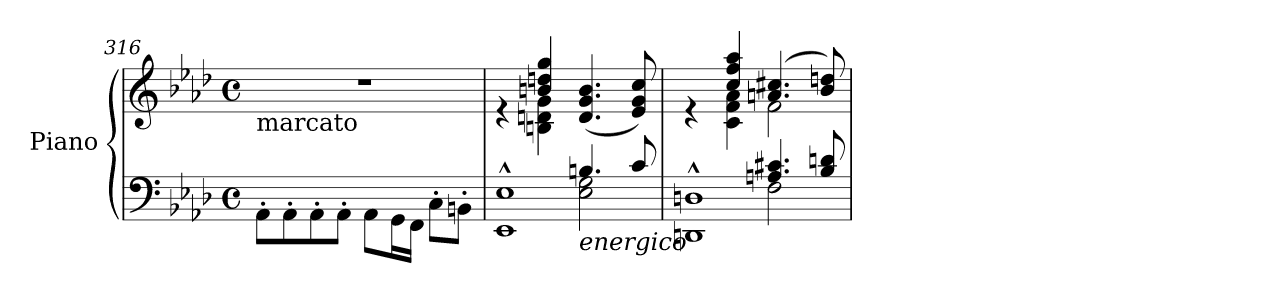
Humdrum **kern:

**kern	**kern
*part1	*part1
*staff2	*staff1
*I"Piano	*
*I'Pno	*
*clefF4	*clefG2
*k[b-e-a-d-]	*k[b-e-a-d-]
*M4/4	*M4/4
*met(c)	*met(c)
=316	=316
!	!LO:TX:b:t=marcato
8AA-'\L	1r
8AA-'\	.
8AA-'\	.
8AA-'\J	.
8AA-\L	.
16GG\L	.
16FF\JJ	.
8C'\L	.
8BBn'\J	.
!!LO:LB:g=z
=317	=317
*^	*^
*	*^	*	*
1EE-^^ 1E-^^	2ryy	2ryy	4re	4ryy
.	.	.	4bn/ 4ddn/ 4gg/	4Bn\ 4dn\ 4g\
!	!LO:TX:b:i:t=energico	!	!	!
.	2E-\ 2G\	4.Bn/	(4.d/ 4.g/ 4.b/	2ryy
.	.	8c/	8e-/ 8g/ 8cc/)	.
=318	=318	=318	=318	=318
1DDn^^ 1Dn^^	2ryy	2ryy	4re	4ryy
.	.	.	4cc/ 4ff/ 4aa-/	4c\ 4f\ 4a-\
.	2F\	4.An/ 4.c#X/	(4.an/ 4.cc#X/	2f\
.	.	8B-/ 8dn/	8b-/ 8ddn/)	.
*v	*v	*v	*	*
*	*v	*v
=	=
*-	*-
